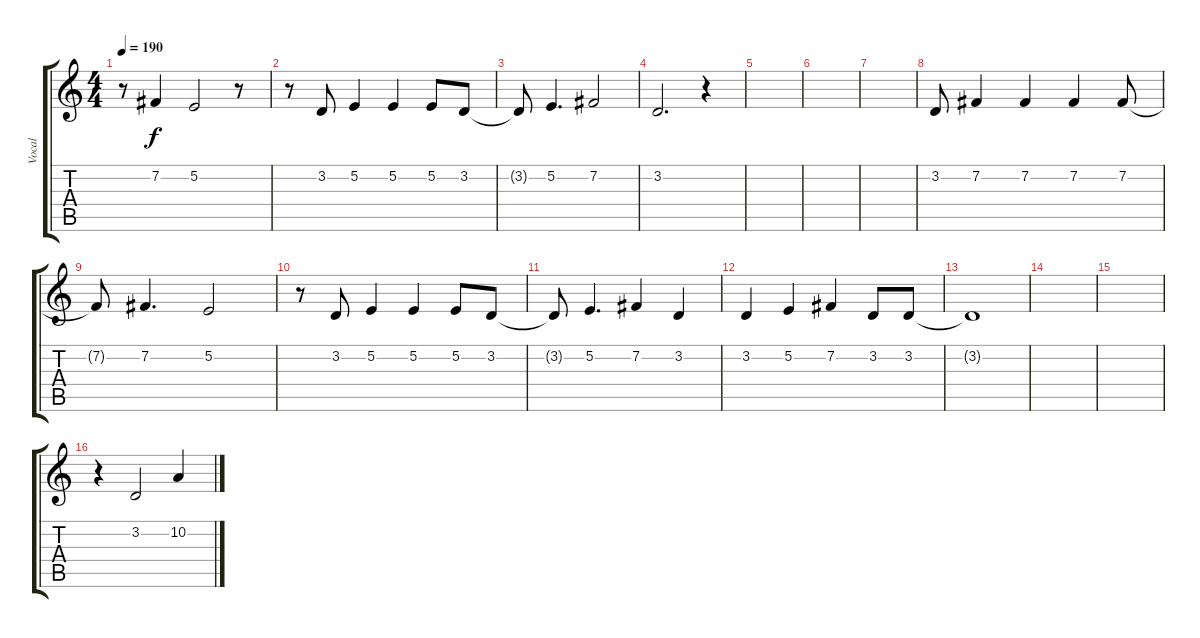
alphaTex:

\track ("Vocal" "Vocal") {instrument oboe}
\staff {score tabs}
\tuning (E4 B3 G3 D3 A2 E2) {hide}
\ts (4 4)
\tempo 190
\clef g2
\ks c
r.8{dy f} 7.2.4 5.2.2 r.8 |
r.8 3.2.8 5.2.4 5.2.4 5.2.8 3.2.8 |
3.2{t}.8 5.2.4{d} 7.2.2 |
3.2.2{d} r.4 |
|
|
|
3.2.8 7.2.4 7.2.4 7.2.4 7.2.8 |
7.2{t}.8 7.2.4{d} 5.2.2 |
r.8 3.2.8 5.2.4 5.2.4 5.2.8 3.2.8 |
3.2{t}.8 5.2.4{d} 7.2.4 3.2.4 |
3.2.4 5.2.4 7.2.4 3.2.8 3.2.8 |
3.2{t}.1 |
|
|
r.4 3.2.2 10.2.4
